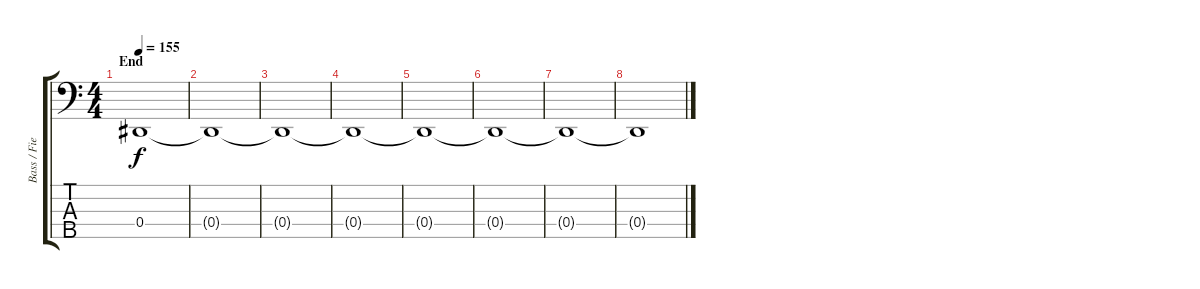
\track ("Bass / Fiedly" "Bass / Fie") {instrument slapbass1}
\staff {score tabs}
\tuning (Gb2 Db2 Ab1 Eb1 Bb0) {hide}
\ts (4 4)
\section ("" "End")
\tempo 155
\clef f4
\ks c
0.4.1{dy f} |
0.4{t}.1 |
0.4{t}.1 |
0.4{t}.1 |
0.4{t}.1 |
0.4{t}.1 |
0.4{t}.1 |
0.4{t}.1
